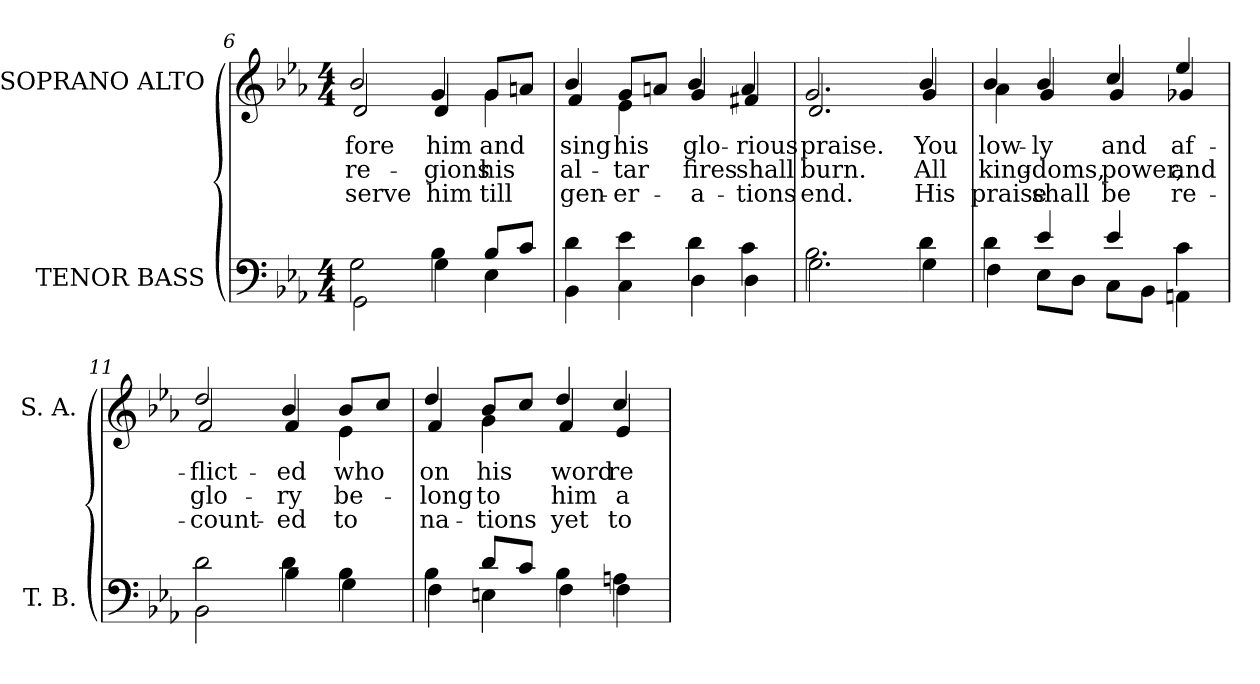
**kern	**kern	**text	**text	**text
*part2	*part1	*part1	*part1	*part1
*staff2	*staff1	*staff1	*staff1	*staff1
*I"TENOR BASS	*I"SOPRANO ALTO	*	*	*
*I'T. B.	*I'S. A.	*	*	*
*clefF4	*clefG2	*	*	*
*k[b-e-a-]	*k[b-e-a-]	*	*	*
*E-:	*E-:	*	*	*
*M4/4	*M4/4	*	*	*
=6	=6	=6	=6	=6
*^	*	*	*	*
!	!	!	!LO:LY:b:color=#000000	!LO:LY:b:color=#000000	!LO:LY:b:color=#000000
*	*	*^	*	*	*
2Gi\	2GGi\	2b-i/	2di/	-fore	re-	serve
!	!	!	!	!LO:LY:b:color=#000000	!LO:LY:b:color=#000000	!LO:LY:b:color=#000000
4B-i\	4Gi\	4gi/	4di/	him	-gions	him
!	!	!	!	!LO:LY:b:color=#000000	!LO:LY:b:color=#000000	!LO:LY:b:color=#000000
8B-i/L	4E-i\	8gi/L	4gi\	and	his	till
8ci/J	.	8ani/J	.	.	.	.
=7	=7	=7	=7	=7	=7	=7
!	!	!	!	!LO:LY:b:color=#000000	!LO:LY:b:color=#000000	!LO:LY:b:color=#000000
4di\	4BB-i\	4b-i/	4fi/	sing	al-	gen-
!	!	!	!	!LO:LY:b:color=#000000	!LO:LY:b:color=#000000	!LO:LY:b:color=#000000
4e-i\	4Ci\	8gi/L	4e-i\	his	-tar	-er-
.	.	8ani/J	.	.	.	.
!	!	!	!	!LO:LY:b:color=#000000	!LO:LY:b:color=#000000	!LO:LY:b:color=#000000
4di\	4Di\	4b-i/	4gi/	glo-	fires	-a-
!	!	!	!	!LO:LY:b:color=#000000	!LO:LY:b:color=#000000	!LO:LY:b:color=#000000
4ci\	4Di\	4ai/	4f#Xi/	-rious	shall	-tions
=8	=8	=8	=8	=8	=8	=8
!	!	!	!	!LO:LY:b:color=#000000	!LO:LY:b:color=#000000	!LO:LY:b:color=#000000
2.B-i\	2.Gi\	2.gi/	2.di/	praise.	burn.	end.
!!LO:LB:g=z	!!
=9-	=9-	=9-	=9-	=9-	=9-	=9-
!	!	!	!	!LO:LY:b:color=#000000	!LO:LY:b:color=#000000	!LO:LY:b:color=#000000
4di\	4Gi\	4b-i/	4gi/	You	All	His
=10	=10	=10	=10	=10	=10	=10
!	!	!	!	!LO:LY:b:color=#000000	!LO:LY:b:color=#000000	!LO:LY:b:color=#000000
4di\	4Fi\	4b-i/	4a-i\	low-	king-	praise
!	!	!	!	!LO:LY:b:color=#000000	!LO:LY:b:color=#000000	!LO:LY:b:color=#000000
4e-i/	8E-i\L	4b-i/	4gi/	-ly	-doms,	shall
.	8Di\J	.	.	.	.	.
!	!	!	!	!LO:LY:b:color=#000000	!LO:LY:b:color=#000000	!LO:LY:b:color=#000000
4e-i/	8Ci\L	4cci/	4gi/	and	power,	be
.	8BB-i\J	.	.	.	.	.
!	!	!	!	!LO:LY:b:color=#000000	!LO:LY:b:color=#000000	!LO:LY:b:color=#000000
4ci\	4AAni\	4ee-i/	4g-Xi/	af-	and	re-
=11	=11	=11	=11	=11	=11	=11
!	!	!	!	!LO:LY:b:color=#000000	!LO:LY:b:color=#000000	!LO:LY:b:color=#000000
2di\	2BB-i\	2ddi/	2fi/	-flict-	glo-	-count-
!	!	!	!	!LO:LY:b:color=#000000	!LO:LY:b:color=#000000	!LO:LY:b:color=#000000
4di\	4B-i\	4b-i/	4fi/	-ed	-ry	-ed
!	!	!	!	!LO:LY:b:color=#000000	!LO:LY:b:color=#000000	!LO:LY:b:color=#000000
4B-i\	4Gi\	8b-i/L	4e-i\	who	be-	to
.	.	8cci/J	.	.	.	.
=12	=12	=12	=12	=12	=12	=12
!	!	!	!	!LO:LY:b:color=#000000	!LO:LY:b:color=#000000	!LO:LY:b:color=#000000
4B-i\	4Fi\	4ddi/	4fi/	on	-long	na-
!	!	!	!	!LO:LY:b:color=#000000	!LO:LY:b:color=#000000	!LO:LY:b:color=#000000
8di/L	4Eni\	8b-i/L	4gi\	his	to	-tions
8ci/J	.	8cci/J	.	.	.	.
!	!	!	!	!LO:LY:b:color=#000000	!LO:LY:b:color=#000000	!LO:LY:b:color=#000000
4B-i\	4Fi\	4ddi/	4fi/	word	him	yet
!	!	!	!	!LO:LY:b:color=#000000	!LO:LY:b:color=#000000	!LO:LY:b:color=#000000
4Ani\	4Fi\	4cci/	4e-i/	re-	a-	to
*v	*v	*	*	*	*	*
*	*v	*v	*	*	*
=	=	=	=	=
*-	*-	*-	*-	*-
